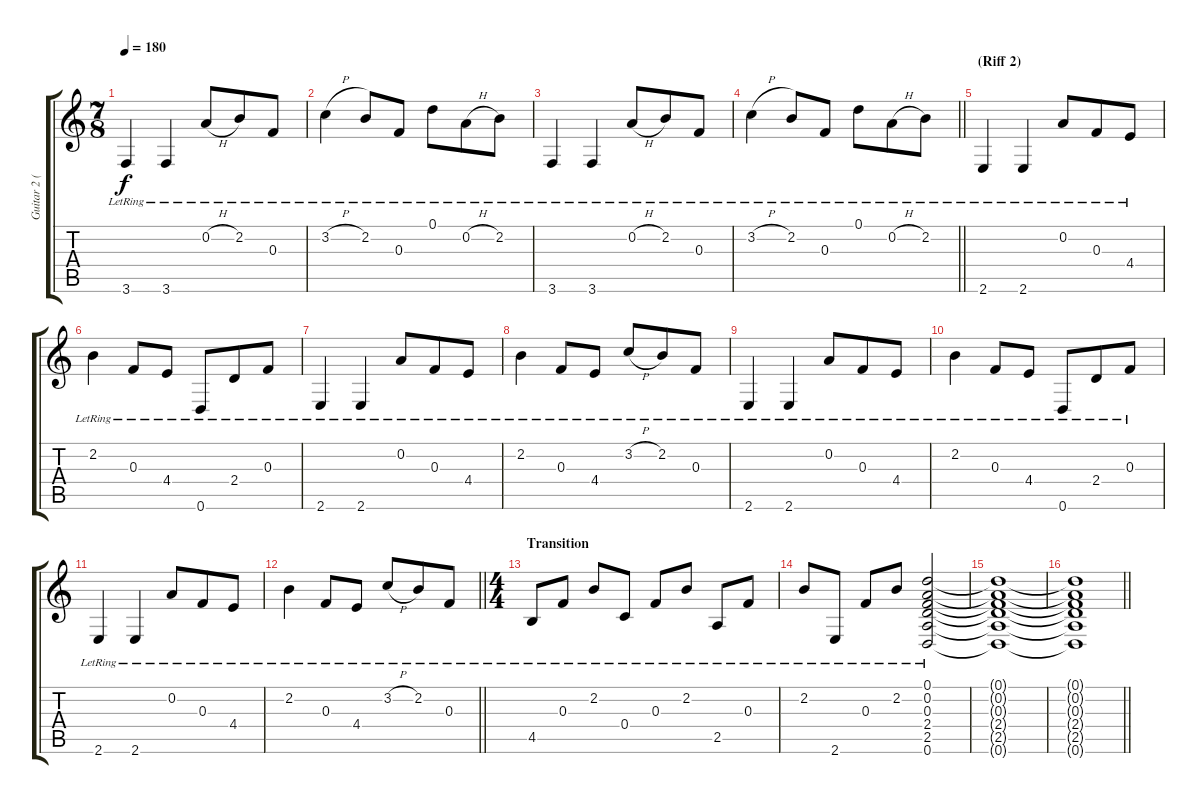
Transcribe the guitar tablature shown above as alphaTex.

\track ("Guitar 2 (Right)" "Guitar 2 (") {instrument acousticguitarsteel}
\staff {score tabs}
\tuning (D4 A3 F3 C3 G2 D2) {hide}
\ts (7 8)
\tempo 180
\clef g2
\ks c
3.6{lr}.4{dy f} 3.6{lr}.4 0.2{h lr}.8 2.2{lr}.8 0.3{lr}.8 |
3.2{h lr}.4 2.2{lr}.8 0.3{lr}.8 0.1{lr}.8 0.2{h lr}.8 2.2{lr}.8 |
3.6{lr}.4 3.6{lr}.4 0.2{h lr}.8 2.2{lr}.8 0.3{lr}.8 |
\barLineRight lightlight
3.2{h lr}.4 2.2{lr}.8 0.3{lr}.8 0.1{lr}.8 0.2{h lr}.8 2.2{lr}.8 |
\section ("" "(Riff 2)")
2.6{lr}.4 2.6{lr}.4 0.2{lr}.8 0.3{lr}.8 4.4{lr}.8 |
2.2{lr}.4 0.3{lr}.8 4.4{lr}.8 0.6{lr}.8 2.4{lr}.8 0.3{lr}.8 |
2.6{lr}.4 2.6{lr}.4 0.2{lr}.8 0.3{lr}.8 4.4{lr}.8 |
2.2{lr}.4 0.3{lr}.8 4.4{lr}.8 3.2{h lr}.8 2.2{lr}.8 0.3{lr}.8 |
2.6{lr}.4 2.6{lr}.4 0.2{lr}.8 0.3{lr}.8 4.4{lr}.8 |
2.2{lr}.4 0.3{lr}.8 4.4{lr}.8 0.6{lr}.8 2.4{lr}.8 0.3{lr}.8 |
2.6{lr}.4 2.6{lr}.4 0.2{lr}.8 0.3{lr}.8 4.4{lr}.8 |
\barLineRight lightlight
2.2{lr}.4 0.3{lr}.8 4.4{lr}.8 3.2{h lr}.8 2.2{lr}.8 0.3{lr}.8 |
\ts (4 4)
\section ("" "Transition")
4.5{lr}.8 0.3{lr}.8 2.2{lr}.8 0.4{lr}.8 0.3{lr}.8 2.2{lr}.8 2.5{lr}.8 0.3{lr}.8 |
2.2{lr}.8 2.6{lr}.8 0.3{lr}.8 2.2{lr}.8 (0.1{lr} 0.2{lr} 0.3{lr} 2.4{lr} 2.5{lr} 0.6{lr}).2 |
(0.1{t} 0.2{t} 0.3{t} 2.4{t} 2.5{t} 0.6{t}).1 |
\barLineRight lightlight
(0.1{t} 0.2{t} 0.3{t} 2.4{t} 2.5{t} 0.6{t}).1
